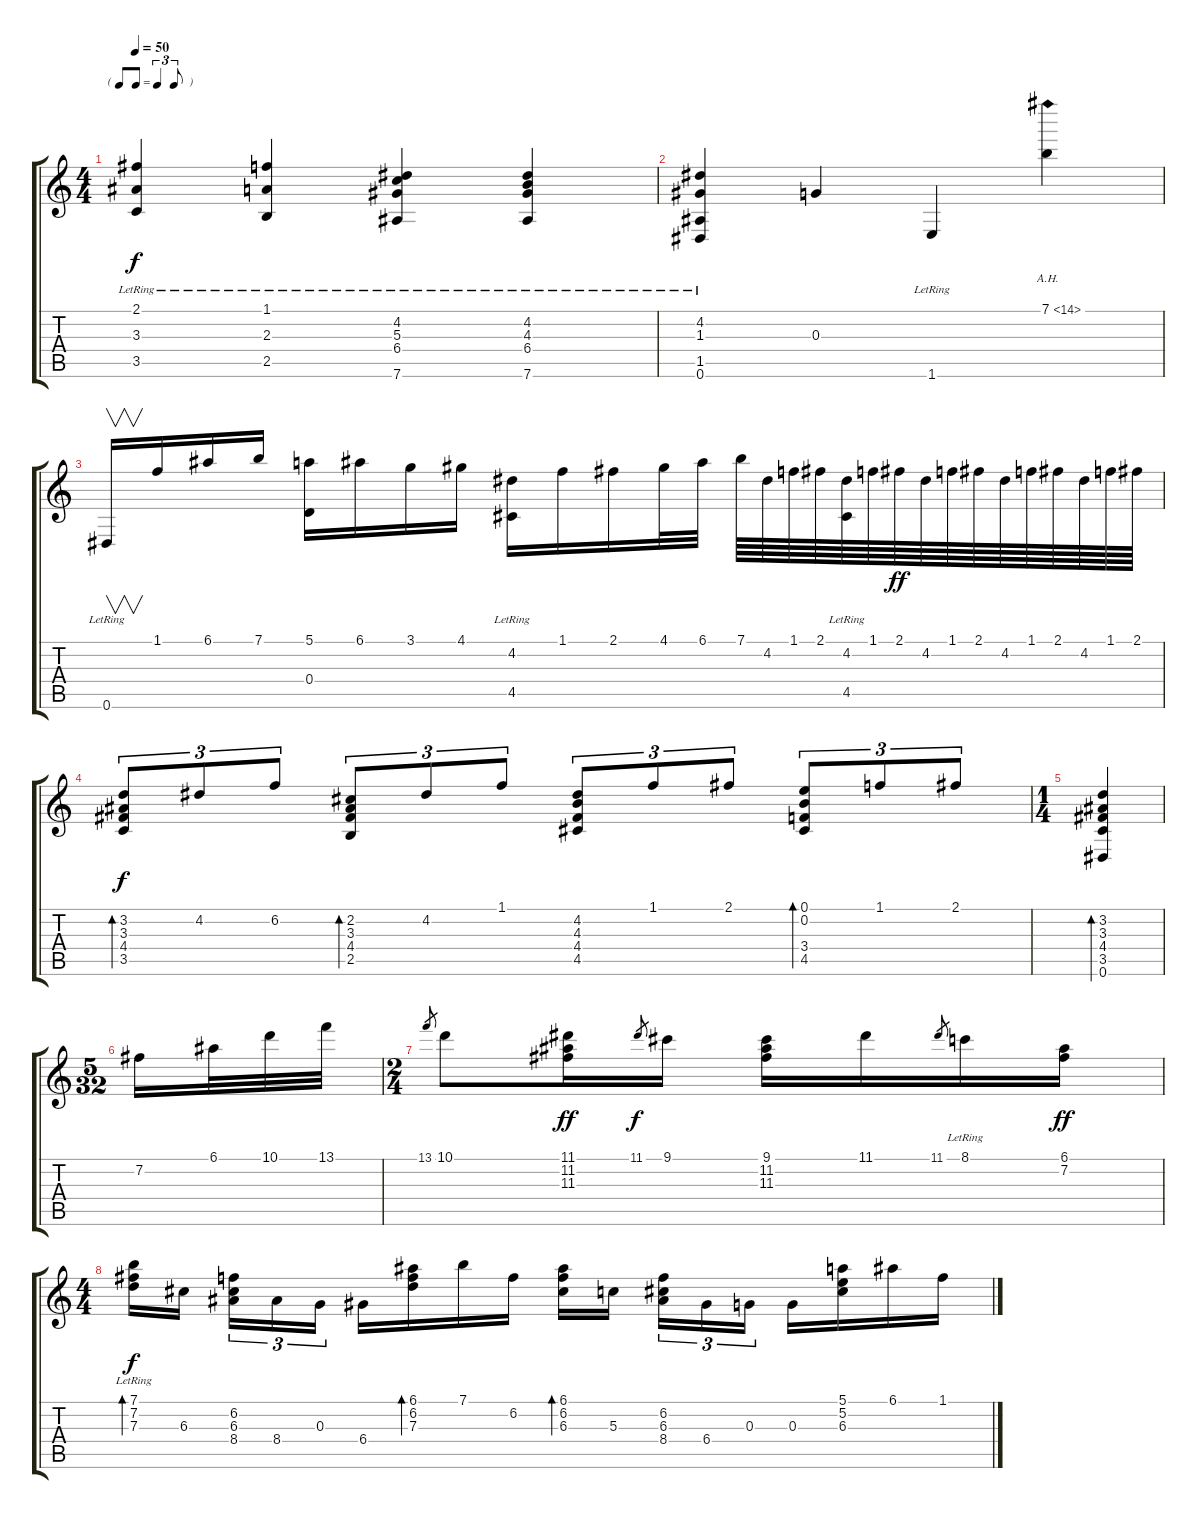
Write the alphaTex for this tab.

\track "" {instrument acousticguitarnylon}
\staff {score tabs}
\tuning (E4 B3 G3 D3 A2 Eb2) {hide}
\ts (4 4)
\tf triplet8th
\tempo 50
\clef g2
\ks c
(2.1 3.3 3.5{lr}).4{dy f} (1.1 2.3 2.5{lr}).4 (4.2 5.3 6.4 7.6{lr}).4 (4.2 4.3 6.4 7.6{lr}).4 |
(4.2 1.3 1.5 0.6{lr}).4 0.3.4 1.6{lr}.4 7.1{ah 7}.4 |
0.6{lr}.16{v} 1.1.16 6.1.16 7.1.16 (5.1 0.4).16 6.1.16 3.1.16 4.1.16 (4.2 4.5{lr}).16 1.1.16 2.1.16 4.1.32 6.1.32 7.1.64 4.2.64 1.1.64 2.1.64 (4.2 4.5{lr}).64 1.1.64 2.1.64{dy ff} 4.2.64 1.1.64 2.1.64 4.2.64 1.1.64 2.1.64 4.2.64 1.1.64 2.1.64 |
(3.2 3.3 4.4 3.5).8{tu (3 2) bd 30 dy f} 4.2.8{tu (3 2)} 6.2.8{tu (3 2)} (2.2 3.3 4.4 2.5).8{tu (3 2) bd 30} 4.2.8{tu (3 2)} 1.1.8{tu (3 2)} (4.2 4.3 4.4 4.5).8{tu (3 2)} 1.1.8{tu (3 2)} 2.1.8{tu (3 2)} (0.1 0.2 3.4 4.5).8{tu (3 2) bd 30} 1.1.8{tu (3 2)} 2.1.8{tu (3 2)} |
\ts (1 4)
(3.2 3.3 4.4 3.5 0.6).4{bd 30} |
\ts (5 32)
7.2.16 6.1.32 10.1.32 13.1.32 |
\ts (2 4)
13.1.8{gr} 10.1.8 (11.1 11.2 11.3).16{dy ff} 11.1.8{gr dy f} 9.1.16 (9.1 11.2 11.3).16 11.1.16 11.1.8{gr} 8.1{lr}.16 (6.1 7.2).16{dy ff} |
\ts (4 4)
(7.1 7.2 7.3{lr}).16{bd 30 dy f} 6.3.16 (6.2 6.3 8.4).16{tu (3 2)} 8.4.16{tu (3 2)} 0.3.16{tu (3 2)} 6.4.16 (6.1 6.2 7.3).16{bd 30} 7.1.16 6.2.16 (6.1 6.2 6.3).16{bd 30} 5.3.16 (6.2 6.3 8.4).16{tu (3 2)} 6.4.16{tu (3 2)} 0.3.16{tu (3 2)} 0.3.16 (5.1 5.2 6.3).16 6.1.16 1.1.16
